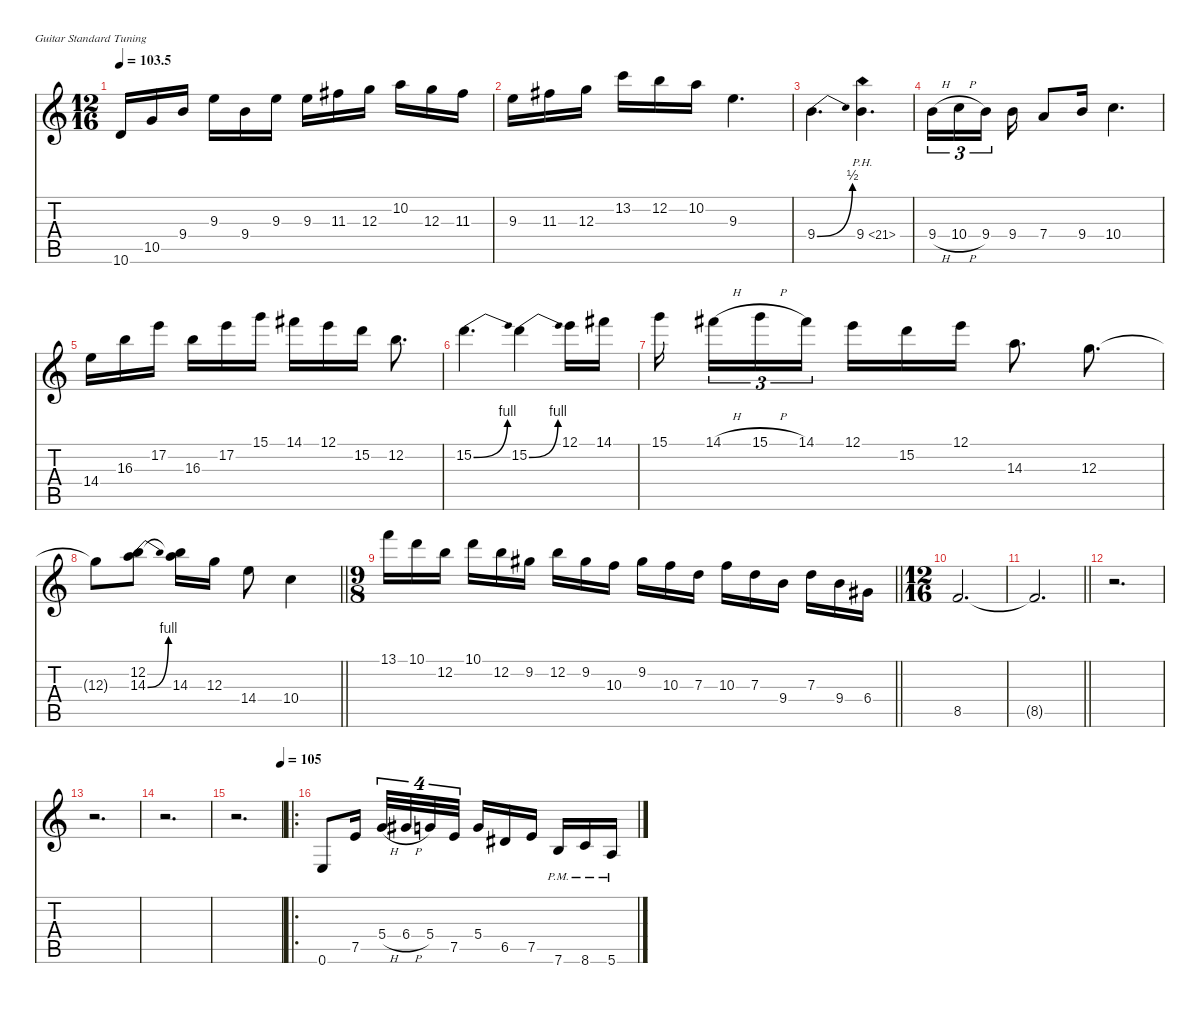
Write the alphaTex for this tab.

\defaultSystemsLayout 4
\hideDynamics
\bracketExtendMode nobrackets
\singleTrackTrackNamePolicy hidden
\multiTrackTrackNamePolicy hidden
\firstSystemTrackNameMode fullname
\firstSystemTrackNameOrientation horizontal
\otherSystemsTrackNameOrientation horizontal
\track ("Guitar" "dist.guit.") {mute instrument distortionguitar}
\staff {score tabs}
\tuning (E4 B3 G3 D3 A2 E2)
\ts (12 16)
\tempo
103.5
\accidentals auto
\clef g2
\ottava regular
\simile none
\ks c
10.6.16{dy f beam Up} 10.5.16{beam Up} 9.4.16{beam Up beam split} 9.3.16{beam Down} 9.4.16{beam Down} 9.3.16{beam Down} 9.3.16{beam Down} 11.3{acc #}.16{beam Down} 12.3.16{beam Down beam split} 10.2.16{beam Down} 12.3.16{beam Down} 11.3{acc #}.16{beam Down} |
9.3.16{beam Down} 11.3{acc #}.16{beam Down} 12.3.16{beam Down beam split} 13.2.16{beam Down} 12.2.16{beam Down} 10.2.16{beam Down} 9.3.4{d beam Down} |
9.4{be (bend 0 0 9.999999599999999 2)}.4{d beam Down} 9.4{ph 12}.4{d beam Down} |
9.4{h}.16{tu (3 2) beam Down} 10.4{h}.16{tu (3 2) beam Down} 9.4.16{tu (3 2) beam Down} 9.4.16{beam Down beam split} 7.4.8{beam Up} 9.4.16{beam Up} 10.4.4{d beam Down} |
14.4.16{beam Down} 16.3.16{beam Down} 17.2.16{beam Down beam split} 16.3.16{beam Down} 17.2.16{beam Down} 15.1.16{beam Down} 14.1{acc #}.16{beam Down} 12.1.16{beam Down} 15.2.16{beam Down beam split} 12.2.8{d beam Down} |
15.2{be (bend 0 0 15 4)}.4{d beam Down} 15.2{be (bend 0 0 15 4)}.4{beam Down} 12.1.16{beam Down} 14.1{acc #}.16{beam Down} |
15.1.16{beam Down} 14.1{h acc #}.16{tu (3 2) beam Down} 15.1{h}.16{tu (3 2) beam Down} 14.1{acc #}.16{tu (3 2) beam Down} 12.1.16{beam Down beam merge} 15.2.16{beam Down beam merge} 12.1.16{beam Down} 14.3.8{d beam Down} 12.3.8{d beam Down} |
\barLineRight lightlight
12.3{t}.8{beam Down} (12.2 14.3{be (bend 0 0 15 4)}).8{beam Down} (12.2{t} 14.3).16{beam Down} 12.3.16{beam Down} 14.4.8{beam Down} 10.4.4{beam Down} |
\ts (9 8)
\beaming (8 3 3)
\barLineRight lightlight
13.1.16{dy ff beam Down} 10.1.16{beam Down} 12.2.16{beam Down beam split} 10.1.16{beam Down} 12.2.16{beam Down} 9.2{acc #}.16{beam Down} 12.2.16{beam Down} 9.2{acc #}.16{beam Down} 10.3.16{beam Down beam split} 9.2{acc #}.16{beam Down} 10.3.16{beam Down} 7.3.16{beam Down} 10.3.16{beam Down beam merge} 7.3.16{beam Down beam merge} 9.4.16{beam Down beam split} 7.3.16{beam Down beam merge} 9.4.16{beam Down beam merge} 6.4{acc #}.16{beam Down} |
\ts (12 16)
\beaming (8 3 3)
8.5.2{d beam Up} |
\barLineRight lightlight
8.5{t}.2{d dy f beam Up} |
r.2{d beam Down} |
r.2{d beam Down} |
r.2{d beam Down} |
\tempo (105 0.99375)
r.2{d beam Down} |
\ro
0.6.8{beam Up} 7.5.16{beam Up} 5.4{h}.32{tu (4 6) beam Up} 6.4{h acc #}.32{tu (4 6) beam Up} 5.4.32{tu (4 6) beam Up} 7.5.32{tu (4 6) beam Up} 5.4.16{beam Up} 6.5{acc #}.16{beam Up} 7.5.16{beam Up beam split} 7.6{pm}.16{beam Up} 8.6{pm}.16{beam Up} 5.6{pm}.16{beam Up}
